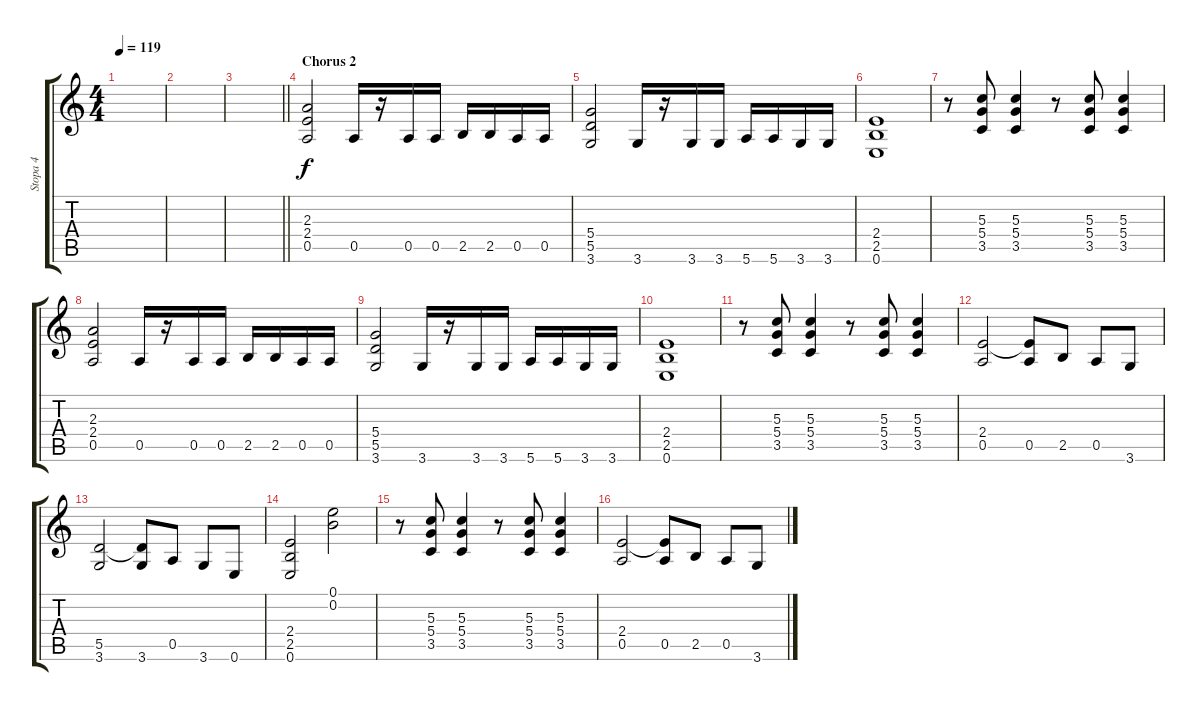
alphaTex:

\track ("Stopa 4" "Stopa 4") {instrument distortionguitar}
\staff {score tabs}
\tuning (E4 B3 G3 D3 A2 E2) {hide}
\ts (4 4)
\tempo 119
\clef g2
\ks c
|
|
\barLineRight lightlight
|
\section ("" "Chorus 2")
(2.3 2.4 0.5).2 0.5.16 r.16 0.5.16 0.5.16 2.5.16 2.5.16 0.5.16 0.5.16 |
(5.4 5.5 3.6).2 3.6.16 r.16 3.6.16 3.6.16 5.6.16 5.6.16 3.6.16 3.6.16 |
(2.4 2.5 0.6).1 |
r.8 (5.3 5.4 3.5).8 (5.3 5.4 3.5).4 r.8 (5.3 5.4 3.5).8 (5.3 5.4 3.5).4 |
(2.3 2.4 0.5).2 0.5.16 r.16 0.5.16 0.5.16 2.5.16 2.5.16 0.5.16 0.5.16 |
(5.4 5.5 3.6).2 3.6.16 r.16 3.6.16 3.6.16 5.6.16 5.6.16 3.6.16 3.6.16 |
(2.4 2.5 0.6).1 |
r.8 (5.3 5.4 3.5).8 (5.3 5.4 3.5).4 r.8 (5.3 5.4 3.5).8 (5.3 5.4 3.5).4 |
(2.4 0.5).2{volume 14} (2.4{t} 0.5).8 2.5.8 0.5.8 3.6.8 |
(5.5 3.6).2 (5.5{t} 3.6).8 0.5.8 3.6.8 0.6.8 |
(2.4 2.5 0.6).2 (0.1 0.2).2 |
r.8 (5.3 5.4 3.5).8 (5.3 5.4 3.5).4 r.8 (5.3 5.4 3.5).8 (5.3 5.4 3.5).4 |
(2.4 0.5).2{volume 14} (2.4{t} 0.5).8 2.5.8 0.5.8 3.6.8
